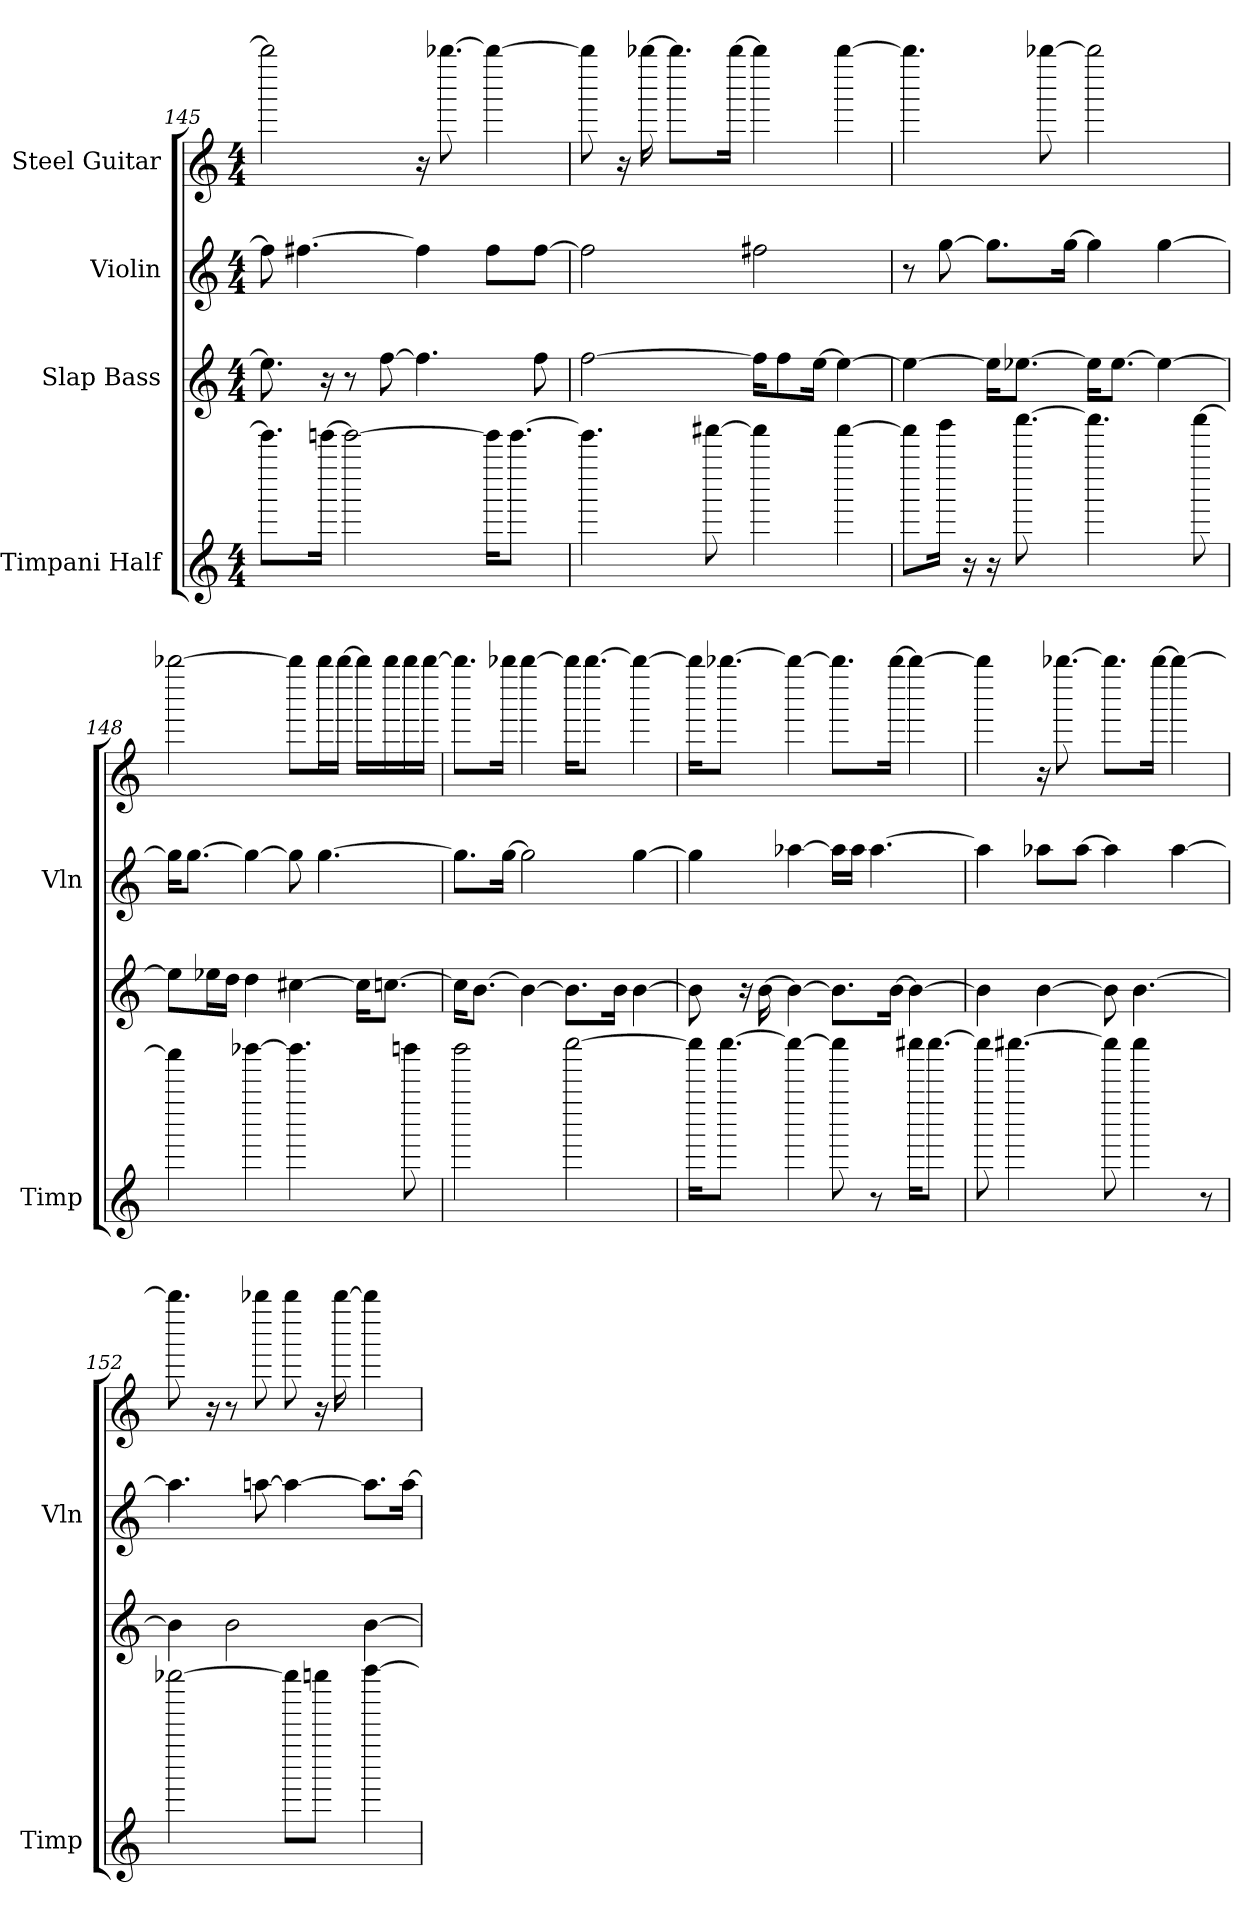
**kern	**kern	**kern	**kern
*part4	*part3	*part2	*part1
*staff4	*staff3	*staff2	*staff1
*I"Timpani Half	*I"Slap Bass	*I"Violin	*I"Steel Guitar
*I'Timp	*	*I'Vln	*
*clefG2	*clefG2	*clefG2	*clefG2
*M4/4	*M4/4	*M4/4	*M4/4
=145	=145	=145	=145
8.eeeee-L]	8.ee]	8ff#]	2bbbb-]
.	.	[4.ff#	.
[16eeeeeJk	16r	.	.
2eeeee_	8r	.	.
.	[8ff	.	.
.	4.ff]	4ff#]	16r
.	.	.	[8.bbbb-
16eeeeeKL]	.	8ff#L	4bbbb-_
[8.eeeeeJ	.	.	.
.	8ff	[8ff#J	.
=146	=146	=146	=146
4.eeeee]	[2ff	2ff#]	8bbbb-]
.	.	.	16r
.	.	.	[16bbbb-
.	.	.	8.bbbb-L]
[8fffff#	.	.	.
.	.	.	[16bbbb-Jk
4fffff#]	16ffKL]	2ff#	4bbbb-]
.	8ff	.	.
.	[16eeJk	.	.
[4fffff#	4ee_	.	[4bbbb-
=147	=147	=147	=147
8fffff#L]	4ee_	8r	4.bbbb-]
16gggggJK	.	[8gg	.
16r	.	.	.
16r	16eeKL]	8.ggL]	.
[8.aaaaa	[8.ee-J	.	.
.	.	.	[8bbbb-
.	.	[16ggJk	.
4.aaaaa]	16ee-KL]	4gg]	2bbbb-]
.	[8.ee-J	.	.
.	4ee-_	[4gg	.
[8aaaaa	.	.	.
=148	=148	=148	=148
4aaaaa]	8ee-L]	16ggKL]	[2bbbb-
.	.	[8.ggJ	.
.	16ee-L	.	.
.	16ddJJ	.	.
[4bbbbb-	4dd	4gg_	.
4.bbbbb-]	[4cc#	8gg]	8bbbb-L]
.	.	[4.gg	16bbbb-L
.	.	.	[16bbbb-JJ
.	16cc#KL]	.	16bbbb-LL]
.	[8.ccJ	.	16bbbb-
8bbbbb	.	.	16bbbb-
.	.	.	[16bbbb-JJ
=149	=149	=149	=149
2bbbbb	16ccKL]	8.ggL]	8.bbbb-L]
.	[8.bJ	.	.
.	.	[16ggJk	16bbbb-Jk
.	4b_	2gg]	[4bbbb-
[2cccccc	8.bL]	.	16bbbb-KL]
.	.	.	[8.bbbb-J
.	16bJk	.	.
.	[4b	[4gg	4bbbb-_
=150	=150	=150	=150
16ccccccKL]	8b]	4gg]	16bbbb-KL]
[8.ccccccJ	.	.	[8.bbbb-J
.	16r	.	.
.	[16b	.	.
4cccccc_	4b_	[4aa-	4bbbb-_
8cccccc]	8.bL]	16aa-LL]	8.bbbb-L]
.	.	16aa-JJ	.
8r	.	[4.aa-	.
.	[16bJk	.	[16bbbb-Jk
16cccccc#KL	4b_	.	4bbbb-_
[8.cccccc#J	.	.	.
=151	=151	=151	=151
8cccccc#]	4b]	4aa-]	4bbbb-]
[4.cccccc#	.	.	.
.	[4b	8aa-L	16r
.	.	.	[8.bbbb-
.	.	[8aa-J	.
8cccccc#]	8b]	4aa-]	8.bbbb-L]
4cccccc#	[4.b	.	.
.	.	.	[16bbbb-Jk
.	.	[4aa-	4bbbb-_
8r	.	.	.
=152	=152	=152	=152
[2eeeeee-	4b]	4.aa-]	8.bbbb-]
.	.	.	16r
.	2b	.	8r
.	.	[8aa	8bbbb-
8eeeeee-L]	.	4aa_	8bbbb-
8eeeeeeJ	.	.	16r
.	.	.	[16bbbb-
[4ffffff	[4b	8.aaL]	4bbbb-]
.	.	[16aaJk	.
=	=	=	=
*-	*-	*-	*-
